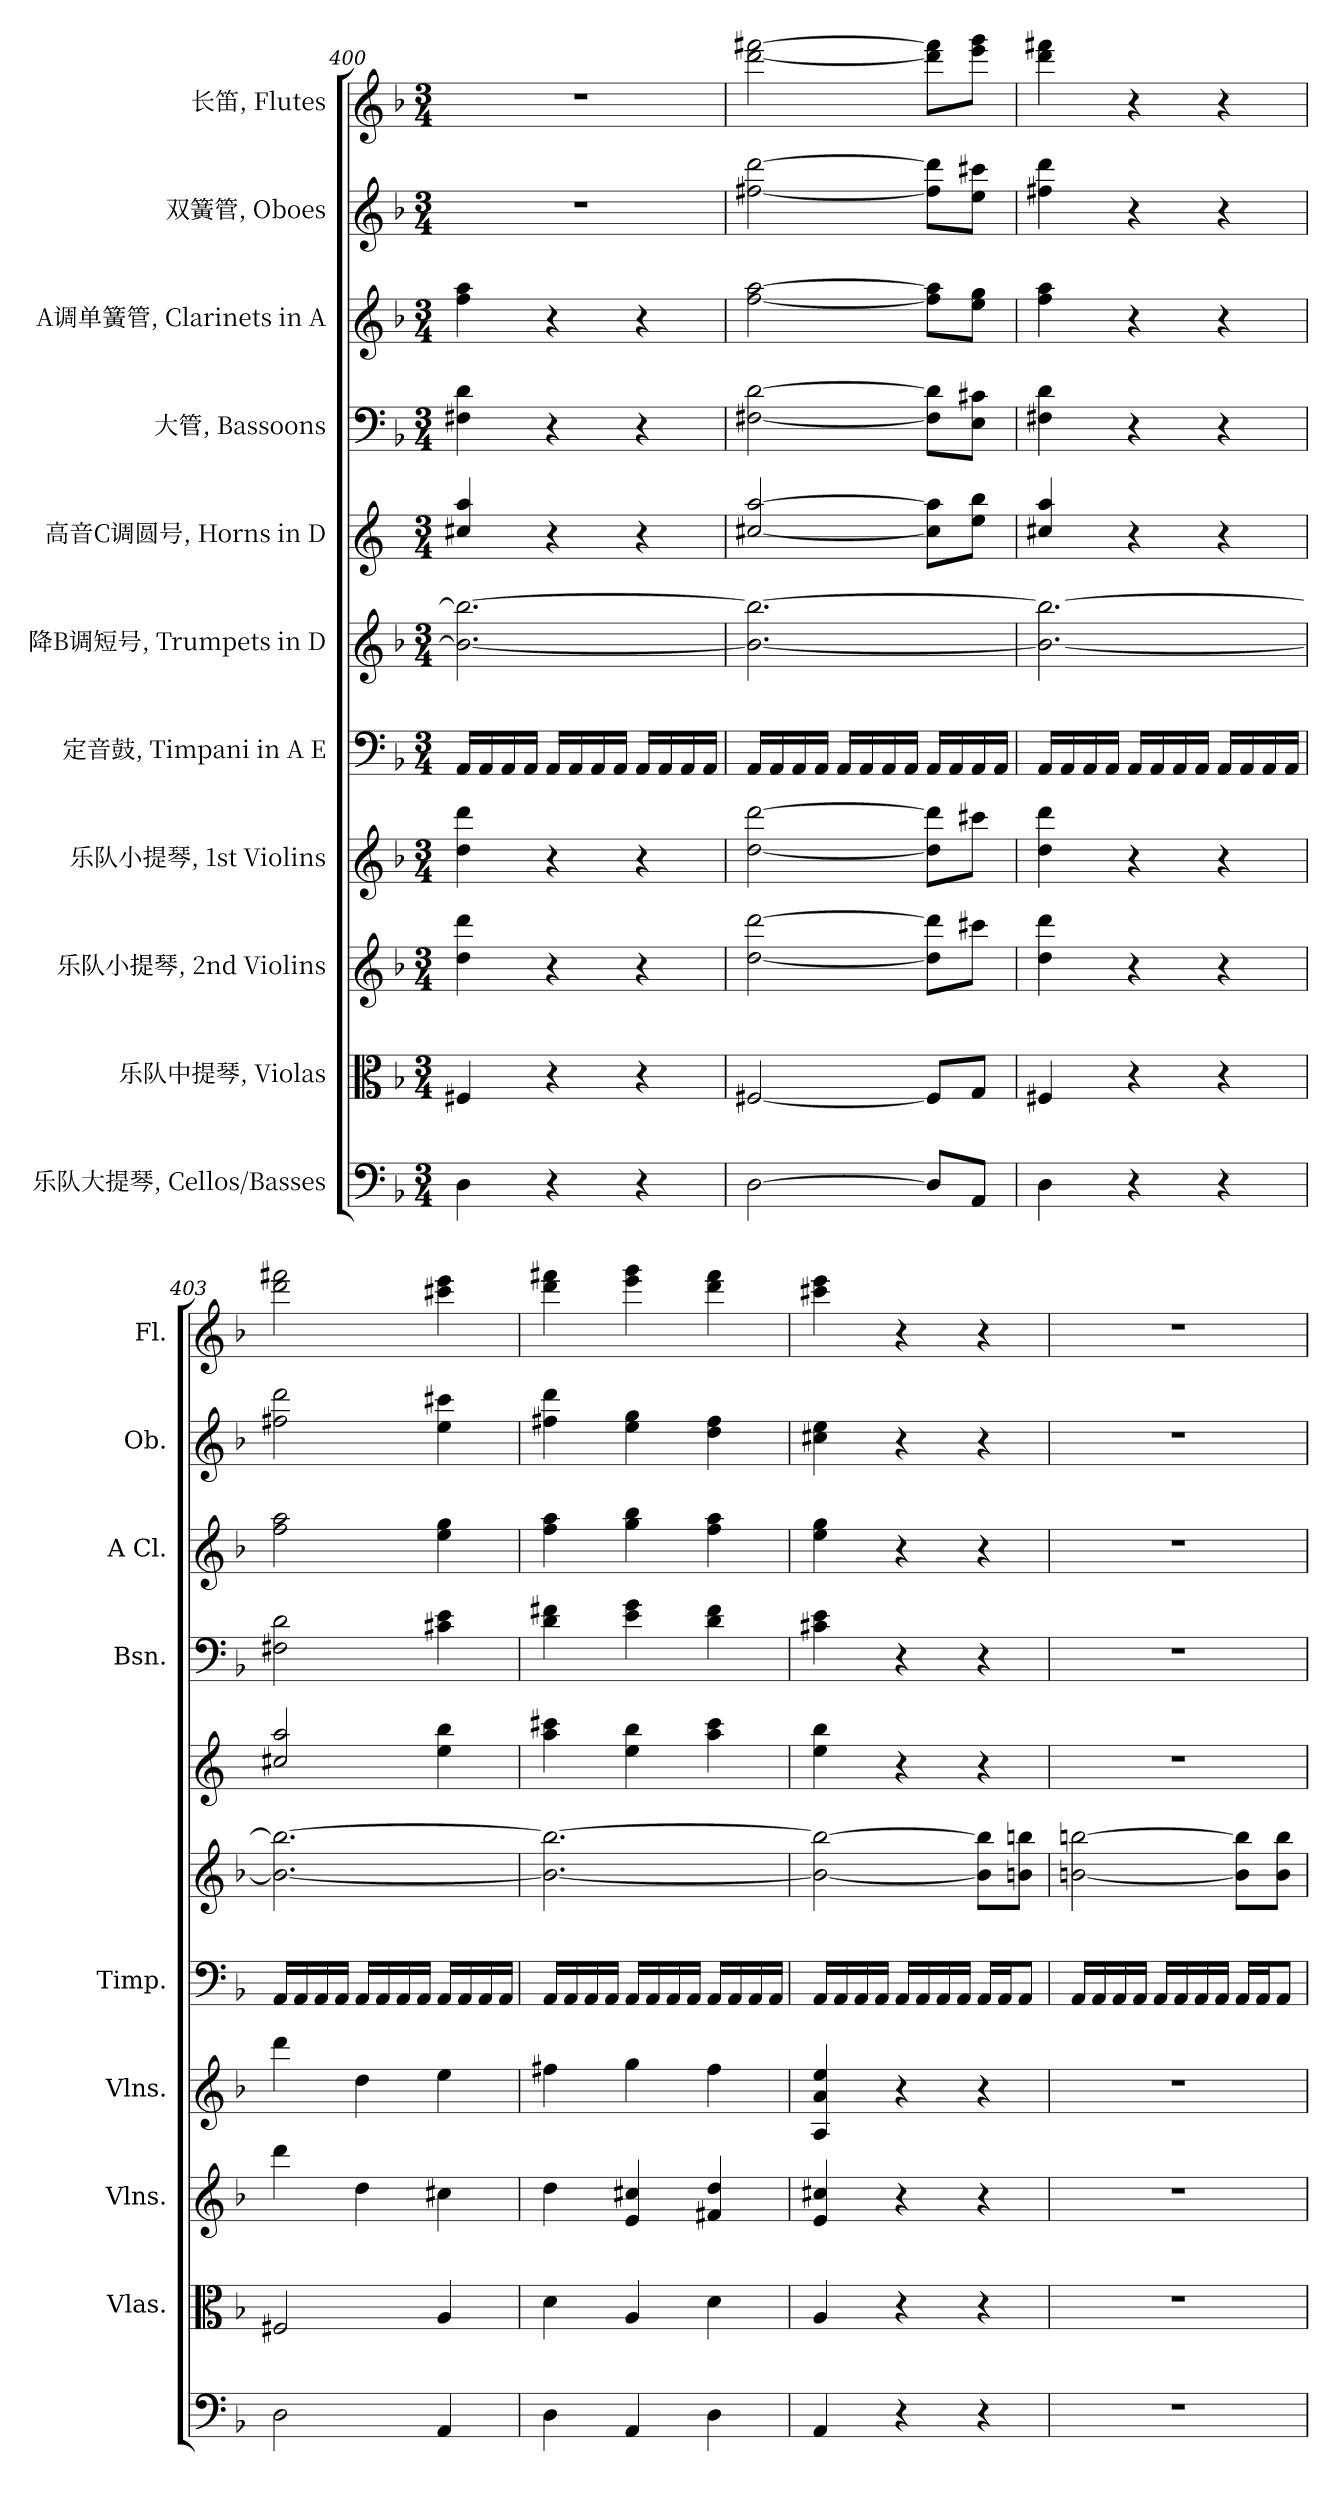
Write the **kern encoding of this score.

**kern	**kern	**kern	**kern	**kern	**kern	**kern	**kern	**kern	**kern	**kern
*part11	*part10	*part9	*part8	*part7	*part6	*part5	*part4	*part3	*part2	*part1
*staff11	*staff10	*staff9	*staff8	*staff7	*staff6	*staff5	*staff4	*staff3	*staff2	*staff1
*I"乐队大提琴, Cellos/Basses	*I"乐队中提琴, Violas	*I"乐队小提琴, 2nd Violins	*I"乐队小提琴, 1st Violins	*I"定音鼓, Timpani in A E	*I"降B调短号, Trumpets in D	*I"高音C调圆号, Horns in D	*I"大管, Bassoons	*I"A调单簧管, Clarinets in A	*I"双簧管, Oboes	*I"长笛, Flutes
*	*I'Vlas.	*I'Vlns.	*I'Vlns.	*I'Timp.	*	*	*I'Bsn.	*I'A Cl.	*I'Ob.	*I'Fl.
*clefF4	*clefC3	*clefG2	*clefG2	*clefF4	*clefG2	*clefG2	*clefF4	*clefG2	*clefG2	*clefG2
*	*	*	*	*	*ITrd1c2	*ITrd4c7	*	*ITrd2c3	*	*
*k[b-]	*k[b-]	*k[b-]	*k[b-]	*k[b-]	*k[b-e-a-]	*k[b-]	*k[b-]	*k[f#c#]	*k[b-]	*k[b-]
*M3/4	*M3/4	*M3/4	*M3/4	*M3/4	*M3/4	*M3/4	*M3/4	*M3/4	*M3/4	*M3/4
=400	=400	=400	=400	=400	=400	=400	=400	=400	=400	=400
4D\	4F#X/	4dd\ 4ddd\	4dd\ 4ddd\	16AA/LL	2.a\_ 2.aa\_	4f#X/ 4dd/	4F#X\ 4d\	4dd\ 4ff#\	2.r	2.r
.	.	.	.	16AA/	.	.	.	.	.	.
.	.	.	.	16AA/	.	.	.	.	.	.
.	.	.	.	16AA/JJ	.	.	.	.	.	.
4r	4r	4r	4r	16AA/LL	.	4r	4r	4r	.	.
.	.	.	.	16AA/	.	.	.	.	.	.
.	.	.	.	16AA/	.	.	.	.	.	.
.	.	.	.	16AA/JJ	.	.	.	.	.	.
4r	4r	4r	4r	16AA/LL	.	4r	4r	4r	.	.
.	.	.	.	16AA/	.	.	.	.	.	.
.	.	.	.	16AA/	.	.	.	.	.	.
.	.	.	.	16AA/JJ	.	.	.	.	.	.
=401	=401	=401	=401	=401	=401	=401	=401	=401	=401	=401
[2D\	[2F#X/	[2dd\ [2ddd\	[2dd\ [2ddd\	16AA/LL	2.a\_ 2.aa\_	[2f#X/ [2dd/	[2F#X\ [2d\	[2dd\ [2ff#\	[2ff#X\ [2ddd\	[2ddd\ [2fff#X\
.	.	.	.	16AA/	.	.	.	.	.	.
.	.	.	.	16AA/	.	.	.	.	.	.
.	.	.	.	16AA/JJ	.	.	.	.	.	.
.	.	.	.	16AA/LL	.	.	.	.	.	.
.	.	.	.	16AA/	.	.	.	.	.	.
.	.	.	.	16AA/	.	.	.	.	.	.
.	.	.	.	16AA/JJ	.	.	.	.	.	.
8D/L]	8F#/L]	8dd\] 8ddd\]L	8dd\] 8ddd\]L	16AA/LL	.	8f#\] 8dd\]L	8F#\] 8d\]L	8dd\] 8ff#\]L	8ff#\] 8ddd\]L	8ddd\] 8fff#\]L
.	.	.	.	16AA/	.	.	.	.	.	.
8AA/J	8G/J	8ccc#X\J	8ccc#X\J	16AA/	.	8a\ 8ee\J	8E\ 8c#X\J	8cc#\ 8ee\J	8ee\ 8ccc#X\J	8eee\ 8ggg\J
.	.	.	.	16AA/JJ	.	.	.	.	.	.
!!LO:PB:g=z
=402	=402	=402	=402	=402	=402	=402	=402	=402	=402	=402
4D\	4F#X/	4dd\ 4ddd\	4dd\ 4ddd\	16AA/LL	2.a\_ 2.aa\_	4f#X/ 4dd/	4F#X\ 4d\	4dd\ 4ff#\	4ff#X\ 4ddd\	4ddd\ 4fff#X\
.	.	.	.	16AA/	.	.	.	.	.	.
.	.	.	.	16AA/	.	.	.	.	.	.
.	.	.	.	16AA/JJ	.	.	.	.	.	.
4r	4r	4r	4r	16AA/LL	.	4r	4r	4r	4r	4r
.	.	.	.	16AA/	.	.	.	.	.	.
.	.	.	.	16AA/	.	.	.	.	.	.
.	.	.	.	16AA/JJ	.	.	.	.	.	.
4r	4r	4r	4r	16AA/LL	.	4r	4r	4r	4r	4r
.	.	.	.	16AA/	.	.	.	.	.	.
.	.	.	.	16AA/	.	.	.	.	.	.
.	.	.	.	16AA/JJ	.	.	.	.	.	.
=403	=403	=403	=403	=403	=403	=403	=403	=403	=403	=403
2D\	2F#X/	4ddd\	4ddd\	16AA/LL	2.a\_ 2.aa\_	2f#X/ 2dd/	2F#X\ 2d\	2dd\ 2ff#\	2ff#X\ 2ddd\	2ddd\ 2fff#X\
.	.	.	.	16AA/	.	.	.	.	.	.
.	.	.	.	16AA/	.	.	.	.	.	.
.	.	.	.	16AA/JJ	.	.	.	.	.	.
.	.	4dd\	4dd\	16AA/LL	.	.	.	.	.	.
.	.	.	.	16AA/	.	.	.	.	.	.
.	.	.	.	16AA/	.	.	.	.	.	.
.	.	.	.	16AA/JJ	.	.	.	.	.	.
4AA/	4A/	4cc#X\	4ee\	16AA/LL	.	4a\ 4ee\	4c#X\ 4e\	4cc#\ 4ee\	4ee\ 4ccc#X\	4ccc#X\ 4eee\
.	.	.	.	16AA/	.	.	.	.	.	.
.	.	.	.	16AA/	.	.	.	.	.	.
.	.	.	.	16AA/JJ	.	.	.	.	.	.
=404	=404	=404	=404	=404	=404	=404	=404	=404	=404	=404
4D\	4d\	4dd\	4ff#X\	16AA/LL	2.a\_ 2.aa\_	4dd\ 4ff#X\	4d\ 4f#X\	4dd\ 4ff#\	4ff#X\ 4ddd\	4ddd\ 4fff#X\
.	.	.	.	16AA/	.	.	.	.	.	.
.	.	.	.	16AA/	.	.	.	.	.	.
.	.	.	.	16AA/JJ	.	.	.	.	.	.
4AA/	4A/	4e/ 4cc#X/	4gg\	16AA/LL	.	4a\ 4ee\	4e\ 4g\	4ee\ 4gg\	4ee\ 4gg\	4eee\ 4ggg\
.	.	.	.	16AA/	.	.	.	.	.	.
.	.	.	.	16AA/	.	.	.	.	.	.
.	.	.	.	16AA/JJ	.	.	.	.	.	.
4D\	4d\	4f#X/ 4dd/	4ff#\	16AA/LL	.	4dd\ 4ff#\	4d\ 4f#\	4dd\ 4ff#\	4dd\ 4ff#\	4ddd\ 4fff#\
.	.	.	.	16AA/	.	.	.	.	.	.
.	.	.	.	16AA/	.	.	.	.	.	.
.	.	.	.	16AA/JJ	.	.	.	.	.	.
!!LO:PB:g=z
=405	=405	=405	=405	=405	=405	=405	=405	=405	=405	=405
4AA/	4A/	4e/ 4cc#X/	4A/ 4a/ 4ee/	16AA/LL	2a\_ 2aa\_	4a\ 4ee\	4c#X\ 4e\	4cc#\ 4ee\	4cc#X\ 4ee\	4ccc#X\ 4eee\
.	.	.	.	16AA/	.	.	.	.	.	.
.	.	.	.	16AA/	.	.	.	.	.	.
.	.	.	.	16AA/JJ	.	.	.	.	.	.
4r	4r	4r	4r	16AA/LL	.	4r	4r	4r	4r	4r
.	.	.	.	16AA/	.	.	.	.	.	.
.	.	.	.	16AA/	.	.	.	.	.	.
.	.	.	.	16AA/JJ	.	.	.	.	.	.
4r	4r	4r	4r	16AA/LL	8a\] 8aa\]L	4r	4r	4r	4r	4r
.	.	.	.	16AA/J	.	.	.	.	.	.
.	.	.	.	8AA/J	8an\ 8aan\J	.	.	.	.	.
=406	=406	=406	=406	=406	=406	=406	=406	=406	=406	=406
2.r	2.r	2.r	2.r	16AA/LL	[2an\ [2aan\	2.r	2.r	2.r	2.r	2.r
.	.	.	.	16AA/	.	.	.	.	.	.
.	.	.	.	16AA/	.	.	.	.	.	.
.	.	.	.	16AA/JJ	.	.	.	.	.	.
.	.	.	.	16AA/LL	.	.	.	.	.	.
.	.	.	.	16AA/	.	.	.	.	.	.
.	.	.	.	16AA/	.	.	.	.	.	.
.	.	.	.	16AA/JJ	.	.	.	.	.	.
.	.	.	.	16AA/LL	8a\] 8aa\]L	.	.	.	.	.
.	.	.	.	16AA/J	.	.	.	.	.	.
.	.	.	.	8AA/J	8a\ 8aa\J	.	.	.	.	.
=	=	=	=	=	=	=	=	=	=	=
*-	*-	*-	*-	*-	*-	*-	*-	*-	*-	*-
